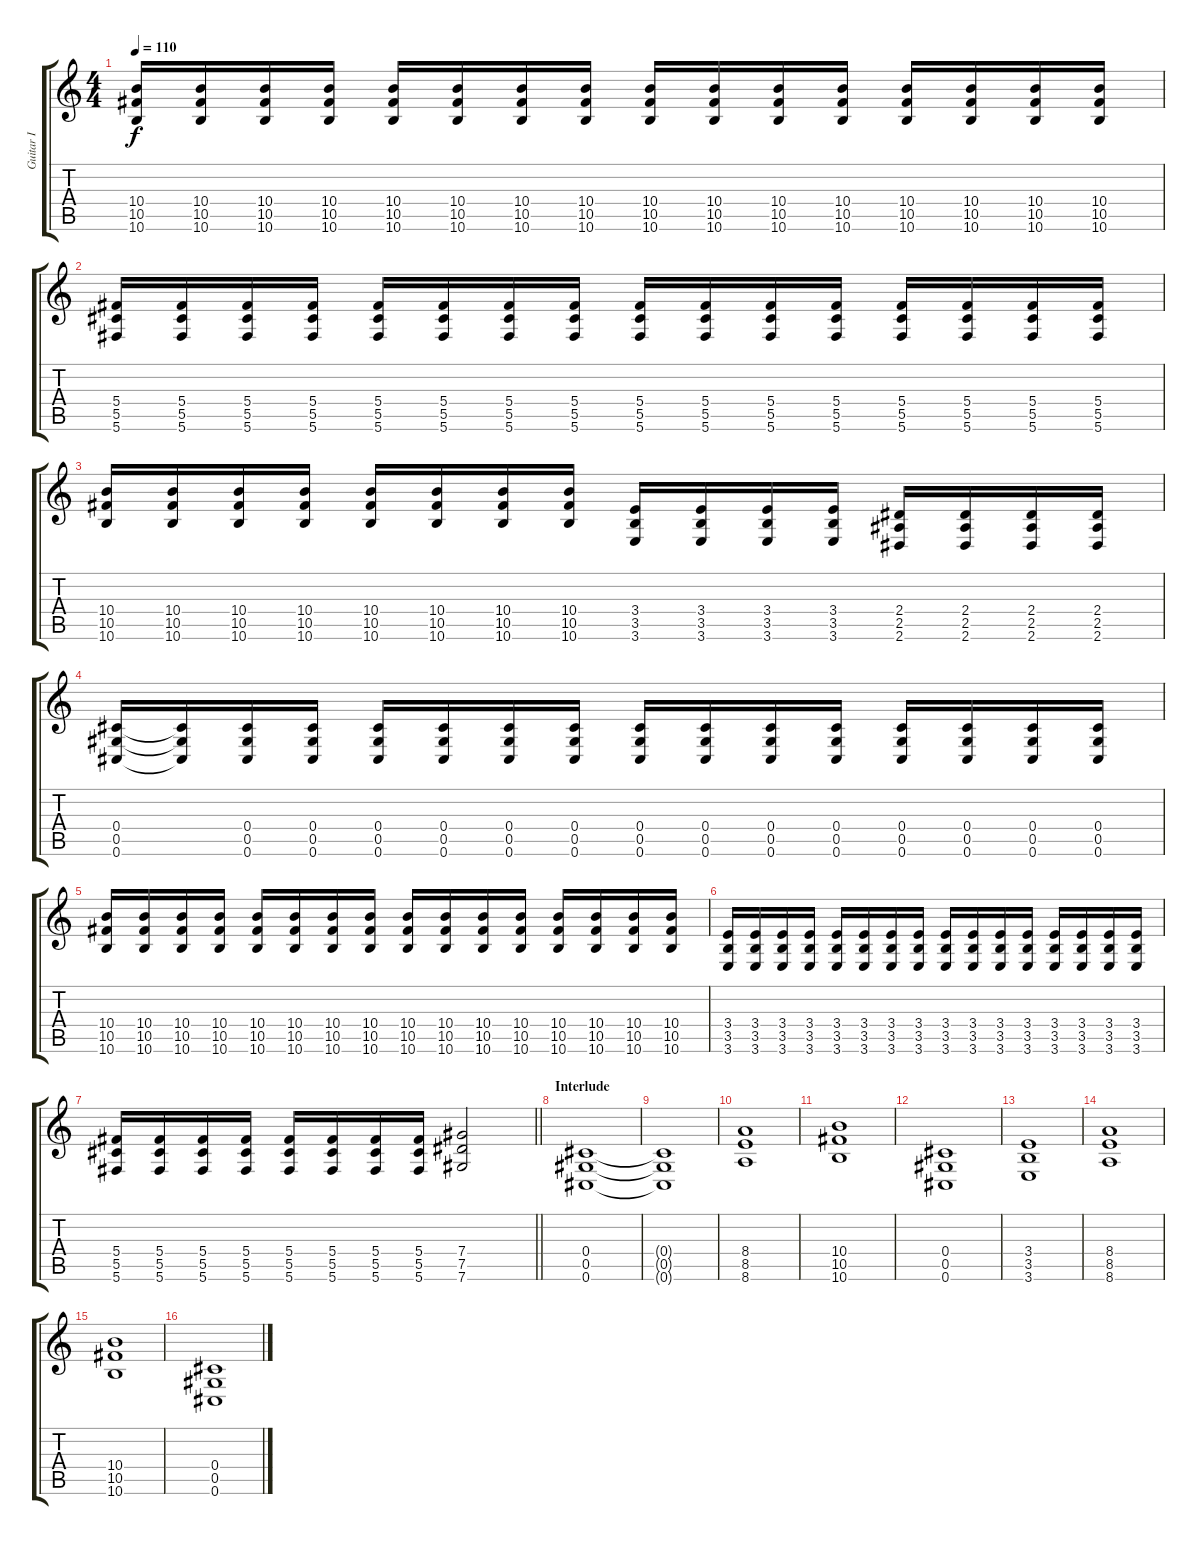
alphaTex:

\track ("Guitar I" "Guitar I") {instrument distortionguitar}
\staff {score tabs}
\tuning (Eb4 Bb3 Gb3 Db3 Ab2 Db2) {hide}
\ts (4 4)
\tempo 110
\clef g2
\ks c
(10.4 10.5 10.6).16{dy f} (10.4 10.5 10.6).16 (10.4 10.5 10.6).16 (10.4 10.5 10.6).16 (10.4 10.5 10.6).16 (10.4 10.5 10.6).16 (10.4 10.5 10.6).16 (10.4 10.5 10.6).16 (10.4 10.5 10.6).16 (10.4 10.5 10.6).16 (10.4 10.5 10.6).16 (10.4 10.5 10.6).16 (10.4 10.5 10.6).16 (10.4 10.5 10.6).16 (10.4 10.5 10.6).16 (10.4 10.5 10.6).16 |
(5.4 5.5 5.6).16 (5.4 5.5 5.6).16 (5.4 5.5 5.6).16 (5.4 5.5 5.6).16 (5.4 5.5 5.6).16 (5.4 5.5 5.6).16 (5.4 5.5 5.6).16 (5.4 5.5 5.6).16 (5.4 5.5 5.6).16 (5.4 5.5 5.6).16 (5.4 5.5 5.6).16 (5.4 5.5 5.6).16 (5.4 5.5 5.6).16 (5.4 5.5 5.6).16 (5.4 5.5 5.6).16 (5.4 5.5 5.6).16 |
(10.4 10.5 10.6).16 (10.4 10.5 10.6).16 (10.4 10.5 10.6).16 (10.4 10.5 10.6).16 (10.4 10.5 10.6).16 (10.4 10.5 10.6).16 (10.4 10.5 10.6).16 (10.4 10.5 10.6).16 (3.4 3.5 3.6).16 (3.4 3.5 3.6).16 (3.4 3.5 3.6).16 (3.4 3.5 3.6).16 (2.4 2.5 2.6).16 (2.4 2.5 2.6).16 (2.4 2.5 2.6).16 (2.4 2.5 2.6).16 |
(0.4 0.5 0.6).16 (0.4{t} 0.5{t} 0.6{t}).16 (0.4 0.5 0.6).16 (0.4 0.5 0.6).16 (0.4 0.5 0.6).16 (0.4 0.5 0.6).16 (0.4 0.5 0.6).16 (0.4 0.5 0.6).16 (0.4 0.5 0.6).16 (0.4 0.5 0.6).16 (0.4 0.5 0.6).16 (0.4 0.5 0.6).16 (0.4 0.5 0.6).16 (0.4 0.5 0.6).16 (0.4 0.5 0.6).16 (0.4 0.5 0.6).16 |
(10.4 10.5 10.6).16 (10.4 10.5 10.6).16 (10.4 10.5 10.6).16 (10.4 10.5 10.6).16 (10.4 10.5 10.6).16 (10.4 10.5 10.6).16 (10.4 10.5 10.6).16 (10.4 10.5 10.6).16 (10.4 10.5 10.6).16 (10.4 10.5 10.6).16 (10.4 10.5 10.6).16 (10.4 10.5 10.6).16 (10.4 10.5 10.6).16 (10.4 10.5 10.6).16 (10.4 10.5 10.6).16 (10.4 10.5 10.6).16 |
(3.4 3.5 3.6).16 (3.4 3.5 3.6).16 (3.4 3.5 3.6).16 (3.4 3.5 3.6).16 (3.4 3.5 3.6).16 (3.4 3.5 3.6).16 (3.4 3.5 3.6).16 (3.4 3.5 3.6).16 (3.4 3.5 3.6).16 (3.4 3.5 3.6).16 (3.4 3.5 3.6).16 (3.4 3.5 3.6).16 (3.4 3.5 3.6).16 (3.4 3.5 3.6).16 (3.4 3.5 3.6).16 (3.4 3.5 3.6).16 |
\barLineRight lightlight
(5.4 5.5 5.6).16 (5.4 5.5 5.6).16 (5.4 5.5 5.6).16 (5.4 5.5 5.6).16 (5.4 5.5 5.6).16 (5.4 5.5 5.6).16 (5.4 5.5 5.6).16 (5.4 5.5 5.6).16 (7.4 7.5 7.6).2 |
\section ("" "Interlude")
(0.4 0.5 0.6).1 |
(0.4{t} 0.5{t} 0.6{t}).1 |
(8.4 8.5 8.6).1 |
(10.4 10.5 10.6).1 |
(0.4 0.5 0.6).1 |
(3.4 3.5 3.6).1 |
(8.4 8.5 8.6).1 |
(10.4 10.5 10.6).1 |
(0.4 0.5 0.6).1
